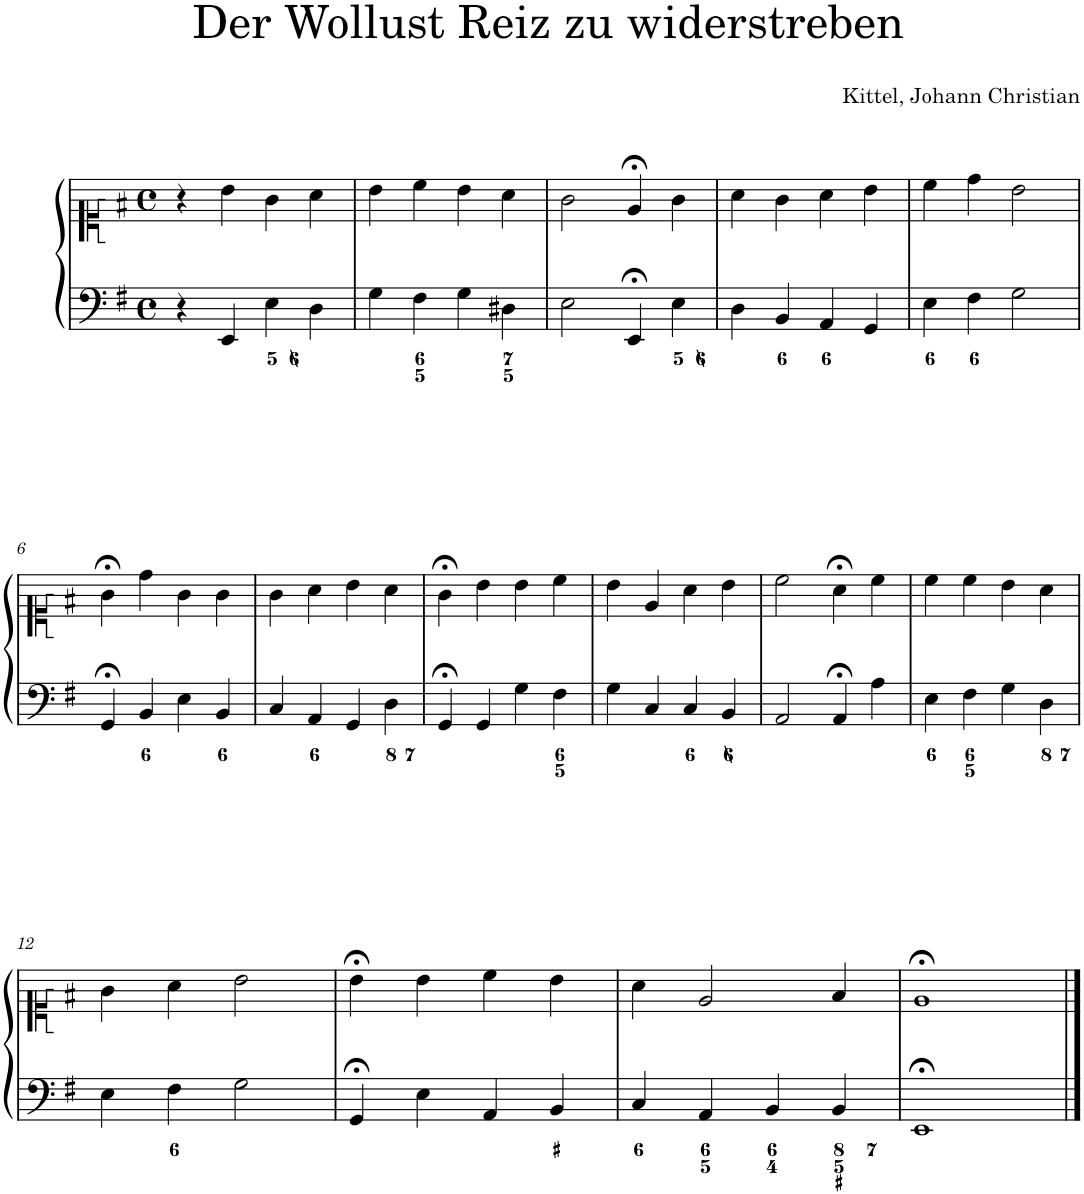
**kern	**kern
*part1	*part1
*staff2	*staff1
*I"Piano	*
*I'Pno.	*
*clefF4	*clefC1
*k[f#]	*k[f#]
*M4/4	*M4/4
*met(c)	*met(c)
=1	=1
4r	4r
4EE/	4b\
4E\	4g\
4D\	4a\
=2	=2
4G\	4b\
4F#\	4cc\
4G\	4b\
4D#X\	4a\
=3	=3
2E\	2g\
4EE;</	4e;</
4E\	4g\
=4	=4
4D\	4a\
4BB/	4g\
4AA/	4a\
4GG/	4b\
=5	=5
4E\	4cc\
4F#\	4dd\
2G\	2b\
!!LO:LB:g=z
=6	=6
4GG;</	4g;<\
4BB/	4dd\
4E\	4g\
4BB/	4g\
=7	=7
4C/	4g\
4AA/	4a\
4GG/	4b\
4D\	4a\
=8	=8
4GG;</	4g;<\
4GG/	4b\
4G\	4b\
4F#\	4cc\
=9	=9
4G\	4b\
4C/	4e/
4C/	4a\
4BB/	4b\
=10	=10
2AA/	2cc\
4AA;</	4a;<\
4A\	4cc\
=11	=11
4E\	4cc\
4F#\	4cc\
4G\	4b\
4D\	4a\
!!LO:LB:g=z
=12	=12
4E\	4g\
4F#\	4a\
2G\	2b\
=13	=13
4GG;</	4b;<\
4E\	4b\
4AA/	4cc\
4BB/	4b\
=14	=14
4C/	4a\
4AA/	2e/
4BB/	.
4BB/	4f#/
=15	=15
1EE;<	1e;<
==	==
*-	*-
